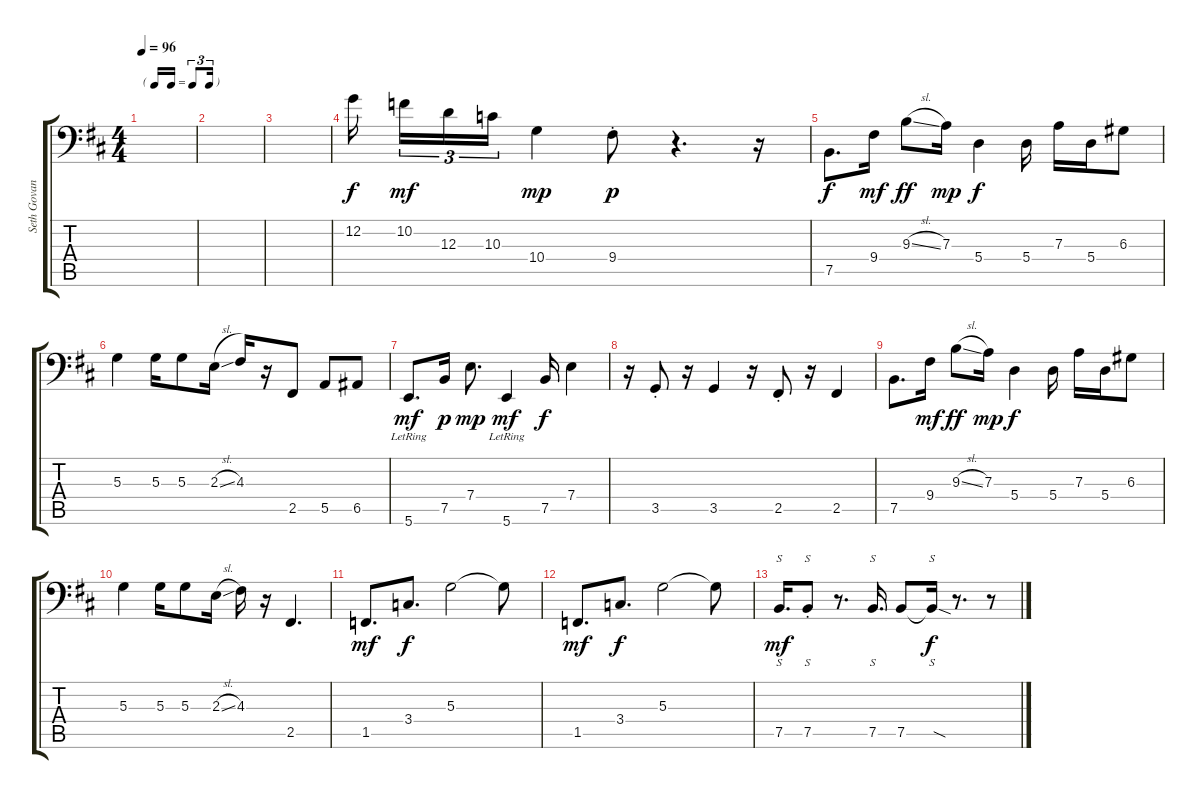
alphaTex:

\track ("Seth Govan" "Seth Govan") {instrument electricbassfinger}
\staff {score tabs}
\tuning (C3 G2 D2 A1 E1 B0) {hide}
\ts (4 4)
\tf triplet16th
\tempo 96
\clef f4
\ks d
|
|
|
12.2.16{beam splitsecondary} 10.2.16{tu (3 2) dy mf} 12.3.16{tu (3 2)} 10.3.16{tu (3 2)} 10.4.4{dy mp} 9.4{st}.8{dy p} r.4{d} r.16 |
7.5.8{d dy f instrument electricbassfinger} 9.4.16{dy mf} 9.3{sl}.8{dy ff} 7.3.16{dy mp} 5.4.4{dy f} 5.4.16 7.3.16 5.4.16 6.3.8 |
5.3.4 5.3.16 5.3.8 2.3{sl}.16 4.3.16 r.16 2.5.8 5.5.8 6.5.8 |
5.6{lr}.8{d dy mf} 7.5.16{dy p} 7.4.8{d dy mp} 5.6{lr}.4{dy mf} 7.5.16{dy f} 7.4.4 |
r.16 3.5{st}.8 r.16 3.5.4 r.16 2.5{st}.8 r.16 2.5.4 |
7.5.8{d} 9.4.16{dy mf} 9.3{sl}.8{dy ff} 7.3.16{dy mp} 5.4.4{dy f} 5.4.16 7.3.16 5.4.16 6.3.8 |
5.3.4 5.3.16 5.3.8 2.3{sl}.16 4.3.16 r.16 2.5.4{d} |
1.5.8{d dy mf} 3.4.8{d dy f} 5.3.2 5.3{t}.8 |
1.5.8{d dy mf} 3.4.8{d dy f} 5.3.2 5.3{t}.8 |
7.5.16{s d dy mf} 7.5{st}.8{s} r.8{d} 7.5.16{s d} 7.5.8 7.5{sod t}.16{s dy f} r.8{d} r.8
